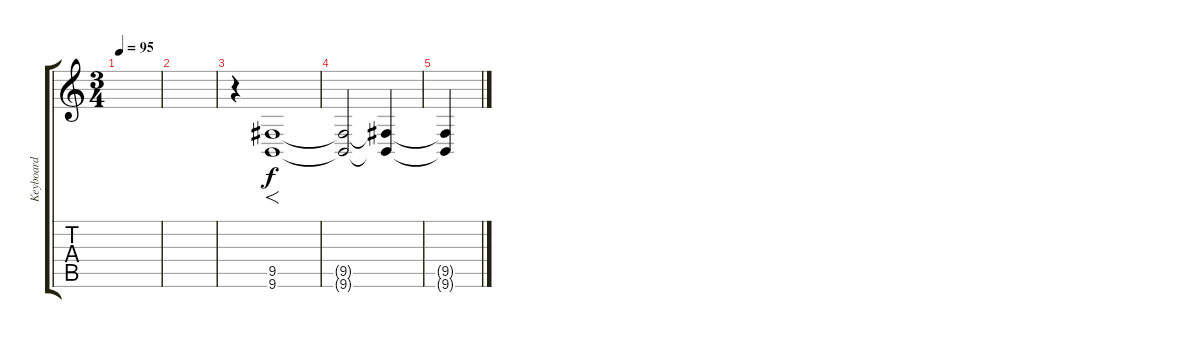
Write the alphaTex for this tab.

\track ("Keyboard" "Keyboard") {instrument stringensemble1}
\staff {score tabs}
\tuning (E4 B3 G3 D3 A2 D2) {hide}
\ts (3 4)
\tempo 95
\clef g2
\ks c
|
|
r.4 (9.5 9.6).1{f instrument seashore} |
(9.5{t} 9.6{t}).2 (9.5{t} 9.6{t}).4{volume 0} |
(9.5{t} 9.6{t}).4
